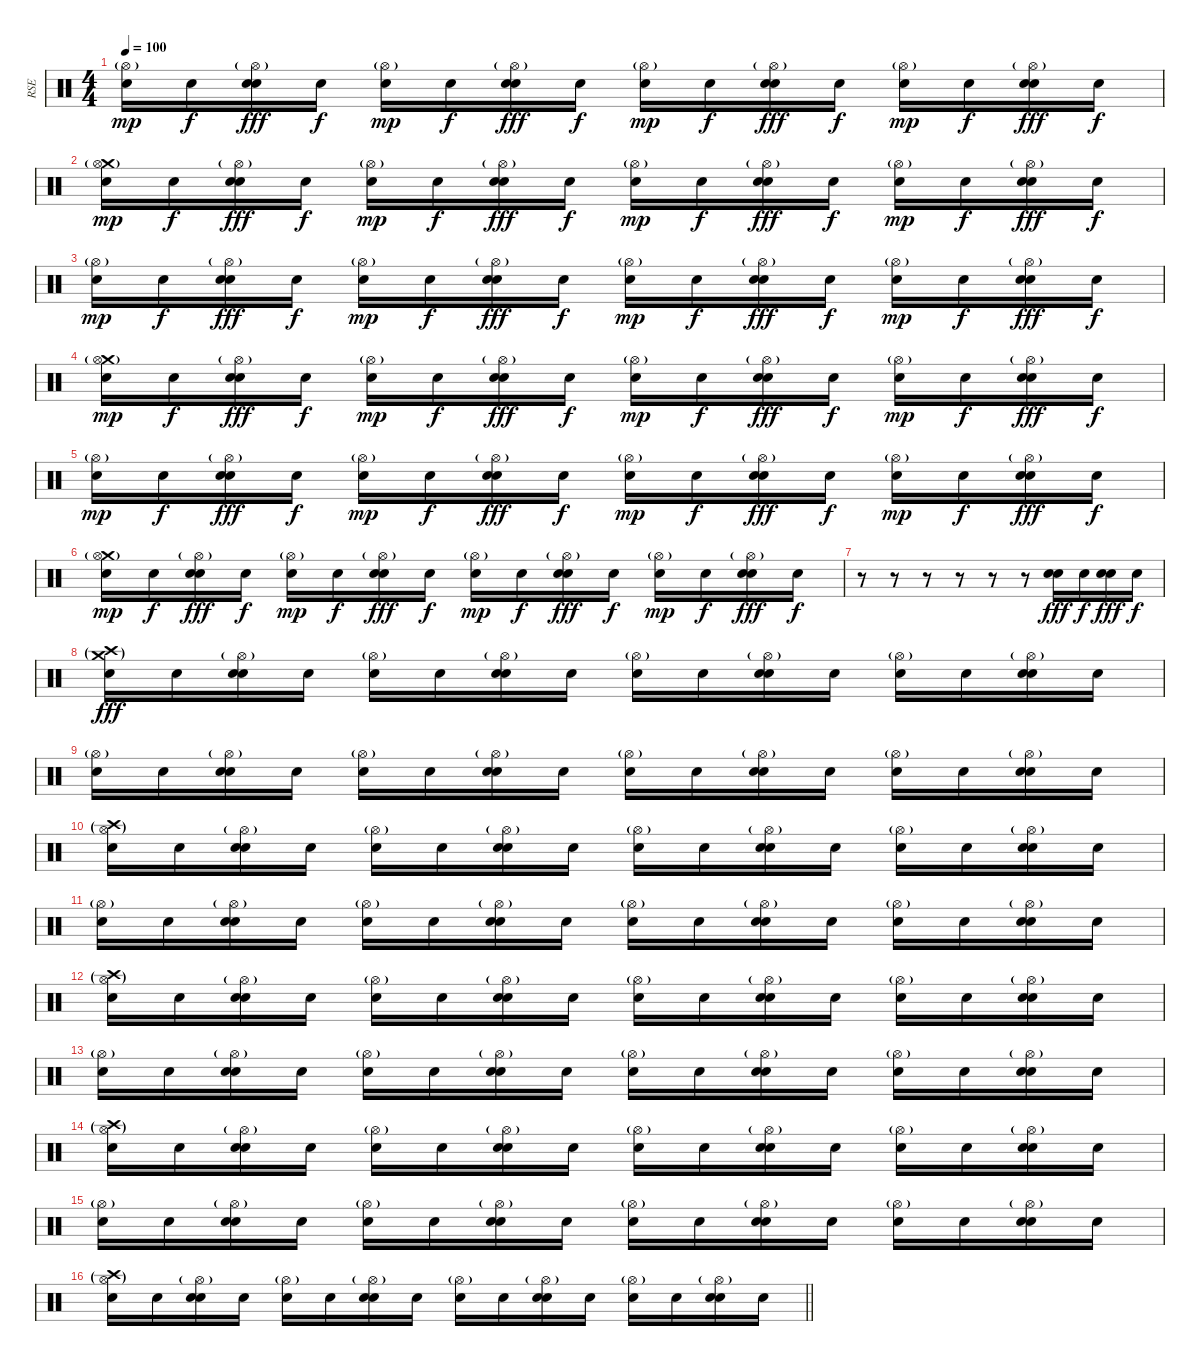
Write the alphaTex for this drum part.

\track ("RSE" "RSE") {instrument percussion}
\staff
\articulation defaults
\ts (4 4)
\tempo 100
\clef neutral
\ks c
("Hi-Hat (open)"{g} "Snare (hit)").16{dy mp} "Snare (hit)".16{dy f} ("Hi-Hat (open)"{g} "Electric Snare (hit)" "Snare (hit)").16{dy fff} "Snare (hit)".16{dy f} ("Hi-Hat (open)"{g} "Snare (hit)").16{dy mp} "Snare (hit)".16{dy f} ("Hi-Hat (open)"{g} "Electric Snare (hit)" "Snare (hit)").16{dy fff} "Snare (hit)".16{dy f} ("Hi-Hat (open)"{g} "Snare (hit)").16{dy mp} "Snare (hit)".16{dy f} ("Hi-Hat (open)"{g} "Electric Snare (hit)" "Snare (hit)").16{dy fff} "Snare (hit)".16{dy f} ("Hi-Hat (open)"{g} "Snare (hit)").16{dy mp} "Snare (hit)".16{dy f} ("Hi-Hat (open)"{g} "Electric Snare (hit)" "Snare (hit)").16{dy fff} "Snare (hit)".16{dy f} |
("Crash medium (hit)"{g} "Hi-Hat (open)"{g} "Snare (hit)").16{dy mp} "Snare (hit)".16{dy f} ("Hi-Hat (open)"{g} "Electric Snare (hit)" "Snare (hit)").16{dy fff} "Snare (hit)".16{dy f} ("Hi-Hat (open)"{g} "Snare (hit)").16{dy mp} "Snare (hit)".16{dy f} ("Hi-Hat (open)"{g} "Electric Snare (hit)" "Snare (hit)").16{dy fff} "Snare (hit)".16{dy f} ("Hi-Hat (open)"{g} "Snare (hit)").16{dy mp} "Snare (hit)".16{dy f} ("Hi-Hat (open)"{g} "Electric Snare (hit)" "Snare (hit)").16{dy fff} "Snare (hit)".16{dy f} ("Hi-Hat (open)"{g} "Snare (hit)").16{dy mp} "Snare (hit)".16{dy f} ("Hi-Hat (open)"{g} "Electric Snare (hit)" "Snare (hit)").16{dy fff} "Snare (hit)".16{dy f} |
("Hi-Hat (open)"{g} "Snare (hit)").16{dy mp} "Snare (hit)".16{dy f} ("Hi-Hat (open)"{g} "Electric Snare (hit)" "Snare (hit)").16{dy fff} "Snare (hit)".16{dy f} ("Hi-Hat (open)"{g} "Snare (hit)").16{dy mp} "Snare (hit)".16{dy f} ("Hi-Hat (open)"{g} "Electric Snare (hit)" "Snare (hit)").16{dy fff} "Snare (hit)".16{dy f} ("Hi-Hat (open)"{g} "Snare (hit)").16{dy mp} "Snare (hit)".16{dy f} ("Hi-Hat (open)"{g} "Electric Snare (hit)" "Snare (hit)").16{dy fff} "Snare (hit)".16{dy f} ("Hi-Hat (open)"{g} "Snare (hit)").16{dy mp} "Snare (hit)".16{dy f} ("Hi-Hat (open)"{g} "Electric Snare (hit)" "Snare (hit)").16{dy fff} "Snare (hit)".16{dy f} |
("Crash medium (hit)"{g} "Hi-Hat (open)"{g} "Snare (hit)").16{dy mp} "Snare (hit)".16{dy f} ("Hi-Hat (open)"{g} "Electric Snare (hit)" "Snare (hit)").16{dy fff} "Snare (hit)".16{dy f} ("Hi-Hat (open)"{g} "Snare (hit)").16{dy mp} "Snare (hit)".16{dy f} ("Hi-Hat (open)"{g} "Electric Snare (hit)" "Snare (hit)").16{dy fff} "Snare (hit)".16{dy f} ("Hi-Hat (open)"{g} "Snare (hit)").16{dy mp} "Snare (hit)".16{dy f} ("Hi-Hat (open)"{g} "Electric Snare (hit)" "Snare (hit)").16{dy fff} "Snare (hit)".16{dy f} ("Hi-Hat (open)"{g} "Snare (hit)").16{dy mp} "Snare (hit)".16{dy f} ("Hi-Hat (open)"{g} "Electric Snare (hit)" "Snare (hit)").16{dy fff} "Snare (hit)".16{dy f} |
("Hi-Hat (open)"{g} "Snare (hit)").16{dy mp} "Snare (hit)".16{dy f} ("Hi-Hat (open)"{g} "Electric Snare (hit)" "Snare (hit)").16{dy fff} "Snare (hit)".16{dy f} ("Hi-Hat (open)"{g} "Snare (hit)").16{dy mp} "Snare (hit)".16{dy f} ("Hi-Hat (open)"{g} "Electric Snare (hit)" "Snare (hit)").16{dy fff} "Snare (hit)".16{dy f} ("Hi-Hat (open)"{g} "Snare (hit)").16{dy mp} "Snare (hit)".16{dy f} ("Hi-Hat (open)"{g} "Electric Snare (hit)" "Snare (hit)").16{dy fff} "Snare (hit)".16{dy f} ("Hi-Hat (open)"{g} "Snare (hit)").16{dy mp} "Snare (hit)".16{dy f} ("Hi-Hat (open)"{g} "Electric Snare (hit)" "Snare (hit)").16{dy fff} "Snare (hit)".16{dy f} |
("Crash medium (hit)"{g} "Hi-Hat (open)"{g} "Snare (hit)").16{dy mp} "Snare (hit)".16{dy f} ("Hi-Hat (open)"{g} "Electric Snare (hit)" "Snare (hit)").16{dy fff} "Snare (hit)".16{dy f} ("Hi-Hat (open)"{g} "Snare (hit)").16{dy mp} "Snare (hit)".16{dy f} ("Hi-Hat (open)"{g} "Electric Snare (hit)" "Snare (hit)").16{dy fff} "Snare (hit)".16{dy f} ("Hi-Hat (open)"{g} "Snare (hit)").16{dy mp} "Snare (hit)".16{dy f} ("Hi-Hat (open)"{g} "Electric Snare (hit)" "Snare (hit)").16{dy fff} "Snare (hit)".16{dy f} ("Hi-Hat (open)"{g} "Snare (hit)").16{dy mp} "Snare (hit)".16{dy f} ("Hi-Hat (open)"{g} "Electric Snare (hit)" "Snare (hit)").16{dy fff} "Snare (hit)".16{dy f} |
r.8 r.8 r.8 r.8 r.8 r.8 ("Electric Snare (hit)" "Snare (hit)").16{dy fff} "Snare (hit)".16{dy f} ("Electric Snare (hit)" "Snare (hit)").16{dy fff} "Snare (hit)".16{dy f} |
("Crash medium (hit)"{g} "Crash high (hit)"{g} "Snare (hit)").16{dy fff} "Snare (hit)".16 ("Hi-Hat (open)"{g} "Electric Snare (hit)" "Snare (hit)").16 "Snare (hit)".16 ("Hi-Hat (open)"{g} "Snare (hit)").16 "Snare (hit)".16 ("Hi-Hat (open)"{g} "Electric Snare (hit)" "Snare (hit)").16 "Snare (hit)".16 ("Hi-Hat (open)"{g} "Snare (hit)").16 "Snare (hit)".16 ("Hi-Hat (open)"{g} "Electric Snare (hit)" "Snare (hit)").16 "Snare (hit)".16 ("Hi-Hat (open)"{g} "Snare (hit)").16 "Snare (hit)".16 ("Hi-Hat (open)"{g} "Electric Snare (hit)" "Snare (hit)").16 "Snare (hit)".16 |
("Hi-Hat (open)"{g} "Snare (hit)").16 "Snare (hit)".16 ("Hi-Hat (open)"{g} "Electric Snare (hit)" "Snare (hit)").16 "Snare (hit)".16 ("Hi-Hat (open)"{g} "Snare (hit)").16 "Snare (hit)".16 ("Hi-Hat (open)"{g} "Electric Snare (hit)" "Snare (hit)").16 "Snare (hit)".16 ("Hi-Hat (open)"{g} "Snare (hit)").16 "Snare (hit)".16 ("Hi-Hat (open)"{g} "Electric Snare (hit)" "Snare (hit)").16 "Snare (hit)".16 ("Hi-Hat (open)"{g} "Snare (hit)").16 "Snare (hit)".16 ("Hi-Hat (open)"{g} "Electric Snare (hit)" "Snare (hit)").16 "Snare (hit)".16 |
("Crash high (hit)"{g} "Hi-Hat (open)"{g} "Snare (hit)").16 "Snare (hit)".16 ("Hi-Hat (open)"{g} "Electric Snare (hit)" "Snare (hit)").16 "Snare (hit)".16 ("Hi-Hat (open)"{g} "Snare (hit)").16 "Snare (hit)".16 ("Hi-Hat (open)"{g} "Electric Snare (hit)" "Snare (hit)").16 "Snare (hit)".16 ("Hi-Hat (open)"{g} "Snare (hit)").16 "Snare (hit)".16 ("Hi-Hat (open)"{g} "Electric Snare (hit)" "Snare (hit)").16 "Snare (hit)".16 ("Hi-Hat (open)"{g} "Snare (hit)").16 "Snare (hit)".16 ("Hi-Hat (open)"{g} "Electric Snare (hit)" "Snare (hit)").16 "Snare (hit)".16 |
("Hi-Hat (open)"{g} "Snare (hit)").16 "Snare (hit)".16 ("Hi-Hat (open)"{g} "Electric Snare (hit)" "Snare (hit)").16 "Snare (hit)".16 ("Hi-Hat (open)"{g} "Snare (hit)").16 "Snare (hit)".16 ("Hi-Hat (open)"{g} "Electric Snare (hit)" "Snare (hit)").16 "Snare (hit)".16 ("Hi-Hat (open)"{g} "Snare (hit)").16 "Snare (hit)".16 ("Hi-Hat (open)"{g} "Electric Snare (hit)" "Snare (hit)").16 "Snare (hit)".16 ("Hi-Hat (open)"{g} "Snare (hit)").16 "Snare (hit)".16 ("Hi-Hat (open)"{g} "Electric Snare (hit)" "Snare (hit)").16 "Snare (hit)".16 |
("Crash high (hit)"{g} "Hi-Hat (open)"{g} "Snare (hit)").16 "Snare (hit)".16 ("Hi-Hat (open)"{g} "Electric Snare (hit)" "Snare (hit)").16 "Snare (hit)".16 ("Hi-Hat (open)"{g} "Snare (hit)").16 "Snare (hit)".16 ("Hi-Hat (open)"{g} "Electric Snare (hit)" "Snare (hit)").16 "Snare (hit)".16 ("Hi-Hat (open)"{g} "Snare (hit)").16 "Snare (hit)".16 ("Hi-Hat (open)"{g} "Electric Snare (hit)" "Snare (hit)").16 "Snare (hit)".16 ("Hi-Hat (open)"{g} "Snare (hit)").16 "Snare (hit)".16 ("Hi-Hat (open)"{g} "Electric Snare (hit)" "Snare (hit)").16 "Snare (hit)".16 |
("Hi-Hat (open)"{g} "Snare (hit)").16 "Snare (hit)".16 ("Hi-Hat (open)"{g} "Electric Snare (hit)" "Snare (hit)").16 "Snare (hit)".16 ("Hi-Hat (open)"{g} "Snare (hit)").16 "Snare (hit)".16 ("Hi-Hat (open)"{g} "Electric Snare (hit)" "Snare (hit)").16 "Snare (hit)".16 ("Hi-Hat (open)"{g} "Snare (hit)").16 "Snare (hit)".16 ("Hi-Hat (open)"{g} "Electric Snare (hit)" "Snare (hit)").16 "Snare (hit)".16 ("Hi-Hat (open)"{g} "Snare (hit)").16 "Snare (hit)".16 ("Hi-Hat (open)"{g} "Electric Snare (hit)" "Snare (hit)").16 "Snare (hit)".16 |
("Crash high (hit)"{g} "Hi-Hat (open)"{g} "Snare (hit)").16 "Snare (hit)".16 ("Hi-Hat (open)"{g} "Electric Snare (hit)" "Snare (hit)").16 "Snare (hit)".16 ("Hi-Hat (open)"{g} "Snare (hit)").16 "Snare (hit)".16 ("Hi-Hat (open)"{g} "Electric Snare (hit)" "Snare (hit)").16 "Snare (hit)".16 ("Hi-Hat (open)"{g} "Snare (hit)").16 "Snare (hit)".16 ("Hi-Hat (open)"{g} "Electric Snare (hit)" "Snare (hit)").16 "Snare (hit)".16 ("Hi-Hat (open)"{g} "Snare (hit)").16 "Snare (hit)".16 ("Hi-Hat (open)"{g} "Electric Snare (hit)" "Snare (hit)").16 "Snare (hit)".16 |
("Hi-Hat (open)"{g} "Snare (hit)").16 "Snare (hit)".16 ("Hi-Hat (open)"{g} "Electric Snare (hit)" "Snare (hit)").16 "Snare (hit)".16 ("Hi-Hat (open)"{g} "Snare (hit)").16 "Snare (hit)".16 ("Hi-Hat (open)"{g} "Electric Snare (hit)" "Snare (hit)").16 "Snare (hit)".16 ("Hi-Hat (open)"{g} "Snare (hit)").16 "Snare (hit)".16 ("Hi-Hat (open)"{g} "Electric Snare (hit)" "Snare (hit)").16 "Snare (hit)".16 ("Hi-Hat (open)"{g} "Snare (hit)").16 "Snare (hit)".16 ("Hi-Hat (open)"{g} "Electric Snare (hit)" "Snare (hit)").16 "Snare (hit)".16 |
\barLineRight lightlight
("Crash high (hit)"{g} "Hi-Hat (open)"{g} "Snare (hit)").16 "Snare (hit)".16 ("Hi-Hat (open)"{g} "Electric Snare (hit)" "Snare (hit)").16 "Snare (hit)".16 ("Hi-Hat (open)"{g} "Snare (hit)").16 "Snare (hit)".16 ("Hi-Hat (open)"{g} "Electric Snare (hit)" "Snare (hit)").16 "Snare (hit)".16 ("Hi-Hat (open)"{g} "Snare (hit)").16 "Snare (hit)".16 ("Hi-Hat (open)"{g} "Electric Snare (hit)" "Snare (hit)").16 "Snare (hit)".16 ("Hi-Hat (open)"{g} "Snare (hit)").16 "Snare (hit)".16 ("Hi-Hat (open)"{g} "Electric Snare (hit)" "Snare (hit)").16 "Snare (hit)".16
